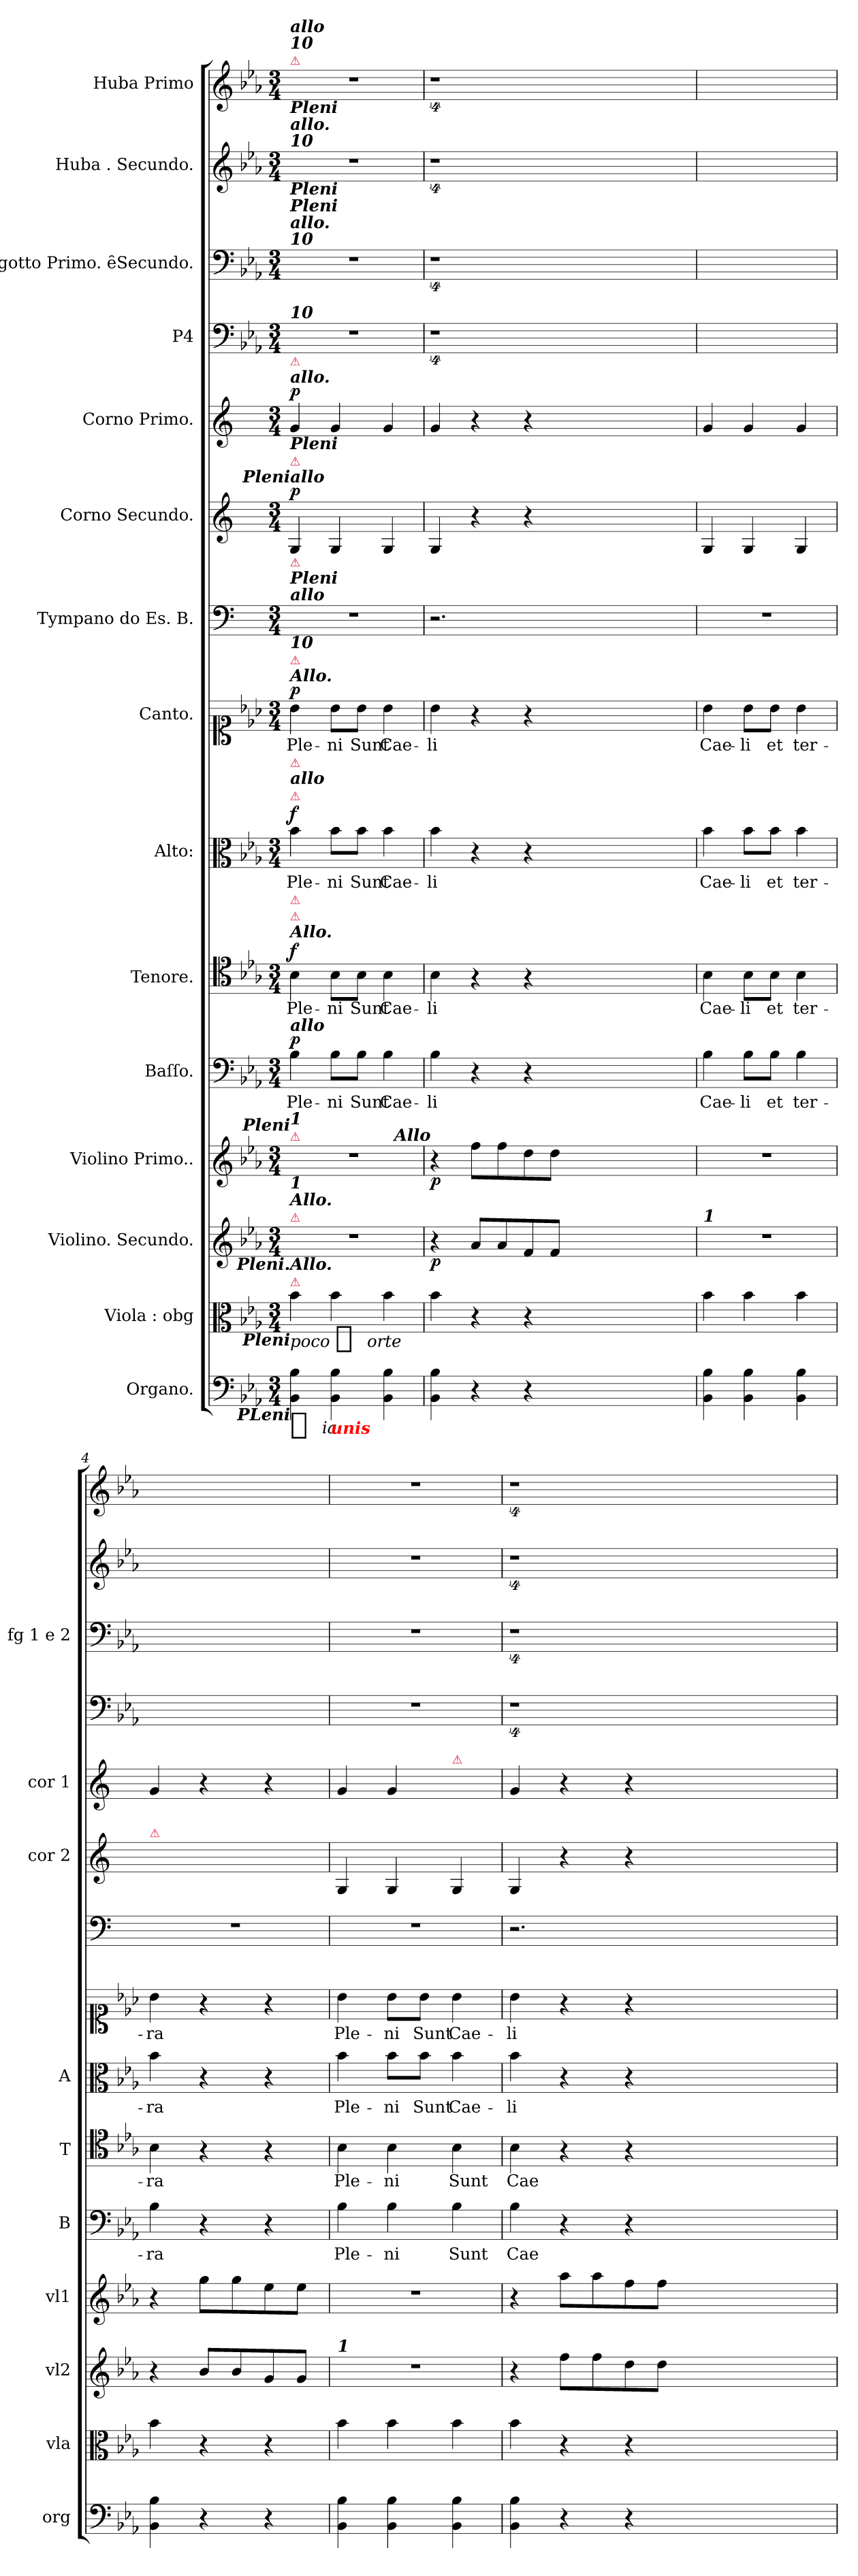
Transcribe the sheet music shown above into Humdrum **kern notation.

**kern	**dynam	**kern	**dynam	**kern	**dynam	**kern	**dynam	**kern	**text	**dynam	**kern	**text	**dynam	**kern	**text	**dynam	**kern	**text	**dynam	**kern	**kern	**dynam	**kern	**dynam	**kern	**kern	**kern	**kern
*part15	*part15	*part14	*part14	*part13	*part13	*part12	*part12	*part11	*part11	*part11	*part10	*part10	*part10	*part9	*part9	*part9	*part8	*part8	*part8	*part7	*part6	*part6	*part5	*part5	*part4	*part3	*part2	*part1
*staff15	*staff15	*staff14	*staff14	*staff13	*staff13	*staff12	*staff12	*staff11	*staff11	*staff11	*staff10	*staff10	*staff10	*staff9	*staff9	*staff9	*staff8	*staff8	*staff8	*staff7	*staff6	*staff6	*staff5	*staff5	*staff4	*staff3	*staff2	*staff1
*I"Organo.	*	*I"Viola : obg	*	*I"Violino. Secundo.	*	*I"Violino Primo..	*	*I"Baſſo.	*	*	*I"Tenore.	*	*	*I"Alto:	*	*	*I"Canto.	*	*	*I"Tympano do Es. B.	*I"Corno Secundo.	*	*I"Corno Primo.	*	*I"P4	*I"Fagotto Primo. ȇSecundo.	*I"Huba . Secundo.	*I"Huba Primo
*I'org	*	*I'vla	*	*I'vl2	*	*I'vl1	*	*I'B	*	*	*I'T	*	*	*I'A	*	*	*	*	*	*	*I'cor 2	*	*I'cor 1	*	*	*I'fg 1 e 2	*	*
*clefF4	*	*clefC3	*	*clefG2	*	*clefG2	*	*clefF4	*	*	*clefC4	*	*	*clefC3	*	*	*clefC1	*	*	*clefF4	*clefG2	*	*clefG2	*	*clefF4	*clefF4	*clefG2	*clefG2
*	*	*	*	*	*	*	*	*	*	*	*	*	*	*	*	*	*	*	*	*ITrd1c1	*ITrd5c9	*	*ITrd5c9	*	*	*	*	*
*k[b-e-a-]	*	*k[b-e-a-]	*	*k[b-e-a-]	*	*k[b-e-a-]	*	*k[b-e-a-]	*	*	*k[b-e-a-]	*	*	*k[b-e-a-]	*	*	*k[b-e-a-]	*	*	*k[f#c#g#d#a#]	*k[b-e-a-]	*	*k[b-e-a-]	*	*k[b-e-a-]	*k[b-e-a-]	*k[b-e-a-]	*k[b-e-a-]
*E-:	*	*E-:	*	*E-:	*	*E-:	*	*E-:	*	*	*E-:	*	*	*E-:	*	*	*E-:	*	*	*	*	*	*	*	*E-:	*E-:	*E-:	*E-:
*M3/4	*	*M3/4	*	*M3/4	*	*M3/4	*	*M3/4	*	*	*M3/4	*	*	*M3/4	*	*	*M3/4	*	*	*M3/4	*M3/4	*	*M3/4	*	*M3/4	*M3/4	*M3/4	*M3/4
=1	=1	=1	=1	=1	=1	=1	=1	=1	=1	=1	=1	=1	=1	=1	=1	=1	=1	=1	=1	=1	=1	=1	=1	=1	=1	=1	=1	=1
!	!	!	!	!	!	!	!	!	!	!	!	!	!	!	!	!	!	!	!	!	!	!	!	!	!	!	!	!LO:TX:a:color=crimson:t=⚠
!	!	!	!	!	!	!	!	!	!	!	!	!	!	!	!	!	!	!	!	!	!	!	!	!	!	!	!	!LO:TX:a:Bi:t=10
!	!	!	!	!	!	!	!	!	!	!	!	!	!	!	!	!	!	!	!	!	!	!	!	!	!	!	!	!LO:TX:a:Bi:t=allo
!	!	!	!	!	!	!	!	!	!	!	!	!	!	!	!	!	!	!	!	!	!	!	!	!	!	!	!	!LO:TX:b:Bi:t=Pleni
!	!	!	!	!	!	!	!	!	!	!	!	!	!	!	!	!	!	!	!	!	!	!	!	!	!	!	!LO:TX:a:Bi:t=10	!
!	!	!	!	!	!	!	!	!	!	!	!	!	!	!	!	!	!	!	!	!	!	!	!	!	!	!	!LO:TX:a:Bi:t=allo.	!
!	!	!	!	!	!	!	!	!	!	!	!	!	!	!	!	!	!	!	!	!	!	!	!	!	!	!	!LO:TX:b:Bi:t=Pleni	!
!	!	!	!	!	!	!	!	!	!	!	!	!	!	!	!	!	!	!	!	!	!	!	!	!	!	!LO:TX:a:Bi:t=10	!	!
!	!	!	!	!	!	!	!	!	!	!	!	!	!	!	!	!	!	!	!	!	!	!	!	!	!	!LO:TX:a:Bi:t=allo.	!	!
!	!	!	!	!	!	!	!	!	!	!	!	!	!	!	!	!	!	!	!	!	!	!	!	!	!	!LO:TX:a:Bi:t=Pleni	!	!
!	!	!	!	!	!	!	!	!	!	!	!	!	!	!	!	!	!	!	!	!	!	!	!	!	!LO:TX:a:Bi:t=10	!	!	!
!	!	!	!	!	!	!	!	!	!	!	!	!	!	!	!	!	!	!	!	!	!	!	!LO:TX:a:Bi:t=allo.	!	!	!	!	!
!	!	!	!	!	!	!	!	!	!	!	!	!	!	!	!	!	!	!	!	!	!	!	!LO:TX:b:Bi:t=Pleni	!	!	!	!	!
!	!	!	!	!	!	!	!	!	!	!	!	!	!	!	!	!	!	!	!	!	!	!	!LO:TX:a:color=crimson:t=⚠	!	!	!	!	!
!	!	!	!	!	!	!	!	!	!	!	!	!	!	!	!	!	!	!	!	!	!LO:TX:a:Bi:t=allo	!	!	!	!	!	!	!
!	!	!	!	!	!	!	!	!	!	!	!	!	!	!	!	!	!	!	!	!	!LO:TX:a:Bi:rj:t=Pleni	!	!	!	!	!	!	!
!	!	!	!	!	!	!	!	!	!	!	!	!	!	!	!	!	!	!	!	!	!LO:TX:a:color=crimson:t=⚠	!	!	!	!	!	!	!
!	!	!	!	!	!	!	!	!	!	!	!	!	!	!	!	!	!	!	!	!LO:TX:b:Bi:t=10	!	!	!	!	!	!	!	!
!	!	!	!	!	!	!	!	!	!	!	!	!	!	!	!	!	!	!	!	!LO:TX:a:Bi:t=allo	!	!	!	!	!	!	!	!
!	!	!	!	!	!	!	!	!	!	!	!	!	!	!	!	!	!	!	!	!LO:TX:a:Bi:t=Pleni	!	!	!	!	!	!	!	!
!	!	!	!	!	!	!	!	!	!	!	!	!	!	!	!	!	!	!	!	!LO:TX:a:color=crimson:t=⚠	!	!	!	!	!	!	!	!
!	!	!	!	!	!	!	!	!	!	!	!	!	!	!	!	!	!LO:TX:a:Bi:t=Allo.	!	!	!	!	!	!	!	!	!	!	!
!	!	!	!	!	!	!	!	!	!	!	!	!	!	!	!	!	!LO:TX:a:color=crimson:t=⚠	!	!	!	!	!	!	!	!	!	!	!
!	!	!	!	!	!	!	!	!	!	!	!	!	!	!LO:TX:a:color=crimson:t=⚠	!	!	!	!	!	!	!	!	!	!	!	!	!	!
!	!	!	!	!	!	!	!	!	!	!	!	!	!	!LO:TX:a:Bi:t=allo	!	!	!	!	!	!	!	!	!	!	!	!	!	!
!	!	!	!	!	!	!	!	!	!	!	!	!	!	!LO:TX:a:color=crimson:t=⚠	!	!	!	!	!	!	!	!	!	!	!	!	!	!
!	!	!	!	!	!	!	!	!	!	!	!LO:TX:a:Bi:t=Allo.	!	!	!	!	!	!	!	!	!	!	!	!	!	!	!	!	!
!	!	!	!	!	!	!	!	!	!	!	!LO:TX:a:color=crimson:t=⚠	!	!	!	!	!	!	!	!	!	!	!	!	!	!	!	!	!
!	!	!	!	!	!	!	!	!	!	!	!LO:TX:a:color=crimson:t=⚠	!	!	!	!	!	!	!	!	!	!	!	!	!	!	!	!	!
!	!	!	!	!	!	!	!	!LO:TX:a:Bi:t=allo	!	!	!	!	!	!	!	!	!	!	!	!	!	!	!	!	!	!	!	!
!	!	!	!	!	!	!LO:TX:a:color=crimson:t=⚠	!	!	!	!	!	!	!	!	!	!	!	!	!	!	!	!	!	!	!	!	!	!
!	!	!	!	!	!	!LO:TX:a:Bi:t=1	!	!	!	!	!	!	!	!	!	!	!	!	!	!	!	!	!	!	!	!	!	!
!	!	!	!	!	!	!LO:TX:a:Bi:rj:t=Pleni	!	!	!	!	!	!	!	!	!	!	!	!	!	!	!	!	!	!	!	!	!	!
!	!	!	!	!LO:TX:a:color=crimson:t=⚠	!	!	!	!	!	!	!	!	!	!	!	!	!	!	!	!	!	!	!	!	!	!	!	!
!	!	!	!	!LO:TX:a:Bi:t=Allo.	!	!	!	!	!	!	!	!	!	!	!	!	!	!	!	!	!	!	!	!	!	!	!	!
!	!	!	!	!LO:TX:a:Bi:t=1	!	!	!	!	!	!	!	!	!	!	!	!	!	!	!	!	!	!	!	!	!	!	!	!
!	!	!	!	!LO:TX:b:Bi:rj:t=Pleni.	!	!	!	!	!	!	!	!	!	!	!	!	!	!	!	!	!	!	!	!	!	!	!	!
!	!	!LO:TX:a:color=crimson:t=⚠	!	!	!	!	!	!	!	!	!	!	!	!	!	!	!	!	!	!	!	!	!	!	!	!	!	!
!	!	!LO:TX:a:Bi:t=Allo.	!	!	!	!	!	!	!	!	!	!	!	!	!	!	!	!	!	!	!	!	!	!	!	!	!	!
!	!	!LO:TX:b:Bi:rj:t=Pleni	!	!	!	!	!	!	!	!	!	!	!	!	!	!	!	!	!	!	!	!	!	!	!	!	!	!
!LO:TX:b:Bi:rj:t=PLeni	!	!	!	!	!	!	!	!	!	!	!	!	!	!	!	!	!	!	!	!	!	!	!	!	!	!	!	!
!	!LO:DY:b:t=%s ia	!	!LO:DY:b:t=poco %s orte	!	!	!	!	!	!	!LO:DY:b	!	!	!LO:DY:a	!	!	!LO:DY:b	!	!	!LO:DY:b	!	!	!LO:DY:a	!	!LO:DY:a	!	!	!	!
4BB-\ 4B-\	p	4b-\	f	2.r	.	2.r	.	4B-\	Ple-	p	4B-\	Ple-	f	4b-\	Ple-	f	4b-\	Ple-	p	2.r	4BB-/	p	4B-/	p	2.r	2.r	2.r	2.r
!LO:TX:b:Bi:color=red:t=unis	!	!	!	!	!	!	!	!	!	!	!	!	!	!	!	!	!	!	!	!	!	!	!	!	!	!	!	!
4BB-\ 4B-\	.	4b-\	.	.	.	.	.	8B-\L	-ni	.	8B-\L	-ni	.	8b-\L	-ni	.	8b-\L	-ni	.	.	4BB-/	.	4B-/	.	.	.	.	.
.	.	.	.	.	.	.	.	8B-\J	Sunt	.	8B-\J	Sunt	.	8b-\J	Sunt	.	8b-\J	Sunt	.	.	.	.	.	.	.	.	.	.
4BB-\ 4B-\	.	4b-\	.	.	.	.	.	4B-\	Cae-	.	4B-\	Cae-	.	4b-\	Cae-	.	4b-\	Cae-	.	.	4BB-/	.	4B-/	.	.	.	.	.
=2	=2	=2	=2	=2	=2	=2	=2	=2	=2	=2	=2	=2	=2	=2	=2	=2	=2	=2	=2	=2	=2	=2	=2	=2	=2	=2	=2	=2
!	!	!	!	!	!	!LO:TX:a:Bi:rj:t=Allo	!	!	!	!	!	!	!	!	!	!	!	!	!	!	!	!	!	!	!	!	!	!
4BB-\ 4B-\	.	4b-\	.	4r	p	4r	p	4B-\	-li	.	4B-\	-li	.	4b-\	-li	.	4b-\	-li	.	2.r	4BB-/	.	4B-/	.	4%9r	4%9r	4%9r	4%9r
4r	.	4r	.	8a-/L	.	8ff\L	.	4r	.	.	4r	.	.	4r	.	.	4r	.	.	.	4r	.	4r	.	.	.	.	.
.	.	.	.	8a-/	.	8ff\	.	.	.	.	.	.	.	.	.	.	.	.	.	.	.	.	.	.	.	.	.	.
4r	.	4r	.	8f/	.	8dd\	.	4r	.	.	4r	.	.	4r	.	.	4r	.	.	.	4r	.	4r	.	.	.	.	.
.	.	.	.	8f/J	.	8dd\J	.	.	.	.	.	.	.	.	.	.	.	.	.	.	.	.	.	.	.	.	.	.
1.ryy	.	1.ryy	.	1.ryy	.	1.ryy	.	1.ryy	.	.	1.ryy	.	.	1.ryy	.	.	1.ryy	.	.	1.ryy	1.ryy	.	1.ryy	.	.	.	.	.
=3	=3	=3	=3	=3	=3	=3	=3	=3	=3	=3	=3	=3	=3	=3	=3	=3	=3	=3	=3	=3	=3	=3	=3	=3	=3	=3	=3	=3
!	!	!	!	!LO:TX:a:Bi:t=1	!	!	!	!	!	!	!	!	!	!	!	!	!	!	!	!	!	!	!	!	!	!	!	!
4BB-\ 4B-\	.	4b-\	.	2.r	.	2.r	.	4B-\	Cae-	.	4B-\	Cae-	.	4b-\	Cae-	.	4b-\	Cae-	.	2.r	4BB-/	.	4B-/	.	2.ryy	2.ryy	2.ryy	2.ryy
4BB-\ 4B-\	.	4b-\	.	.	.	.	.	8B-\L	-li	.	8B-\L	-li	.	8b-\L	-li	.	8b-\L	-li	.	.	4BB-/	.	4B-/	.	.	.	.	.
.	.	.	.	.	.	.	.	8B-\J	et	.	8B-\J	et	.	8b-\J	et	.	8b-\J	et	.	.	.	.	.	.	.	.	.	.
4BB-\ 4B-\	.	4b-\	.	.	.	.	.	4B-\	ter-	.	4B-\	ter-	.	4b-\	ter-	.	4b-\	ter-	.	.	4BB-/	.	4B-/	.	.	.	.	.
=4	=4	=4	=4	=4	=4	=4	=4	=4	=4	=4	=4	=4	=4	=4	=4	=4	=4	=4	=4	=4	=4	=4	=4	=4	=4	=4	=4	=4
!	!	!	!	!	!	!	!	!	!	!	!	!	!	!	!	!	!	!	!	!	!LO:TX:a:color=crimson:t=⚠	!	!	!	!	!	!	!
4BB-\ 4B-\	.	4b-\	.	4r	.	4r	.	4B-\	-ra	.	4B-\	-ra	.	4b-\	-ra	.	4b-\	-ra	.	2.r	2.ryy	.	4B-/	.	2.ryy	2.ryy	2.ryy	2.ryy
4r	.	4r	.	8b-/L	.	8gg\L	.	4r	.	.	4r	.	.	4r	.	.	4r	.	.	.	.	.	4r	.	.	.	.	.
.	.	.	.	8b-/	.	8gg\	.	.	.	.	.	.	.	.	.	.	.	.	.	.	.	.	.	.	.	.	.	.
4r	.	4r	.	8g/	.	8ee-\	.	4r	.	.	4r	.	.	4r	.	.	4r	.	.	.	.	.	4r	.	.	.	.	.
.	.	.	.	8g/J	.	8ee-\J	.	.	.	.	.	.	.	.	.	.	.	.	.	.	.	.	.	.	.	.	.	.
=5	=5	=5	=5	=5	=5	=5	=5	=5	=5	=5	=5	=5	=5	=5	=5	=5	=5	=5	=5	=5	=5	=5	=5	=5	=5	=5	=5	=5
!	!	!	!	!LO:TX:a:Bi:t=1	!	!	!	!	!	!	!	!	!	!	!	!	!	!	!	!	!	!	!	!	!	!	!	!
4BB-\ 4B-\	.	4b-\	.	2.r	.	2.r	.	4B-\	Ple-	.	4B-\	Ple-	.	4b-\	Ple-	.	4b-\	Ple-	.	2.r	4BB-/	.	4B-/	.	2.r	2.r	2.r	2.r
4BB-\ 4B-\	.	4b-\	.	.	.	.	.	4B-\	-ni	.	4B-\	-ni	.	8b-\L	-ni	.	8b-\L	-ni	.	.	4BB-/	.	4B-/	.	.	.	.	.
.	.	.	.	.	.	.	.	.	.	.	.	.	.	8b-\J	Sunt	.	8b-\J	Sunt	.	.	.	.	.	.	.	.	.	.
!	!	!	!	!	!	!	!	!	!	!	!	!	!	!	!	!	!	!	!	!	!	!	!LO:TX:a:color=crimson:t=⚠	!	!	!	!	!
4BB-\ 4B-\	.	4b-\	.	.	.	.	.	4B-\	Sunt	.	4B-\	Sunt	.	4b-\	Cae-	.	4b-\	Cae-	.	.	4BB-/	.	4ryy	.	.	.	.	.
=6	=6	=6	=6	=6	=6	=6	=6	=6	=6	=6	=6	=6	=6	=6	=6	=6	=6	=6	=6	=6	=6	=6	=6	=6	=6	=6	=6	=6
4BB-\ 4B-\	.	4b-\	.	4r	.	4r	.	4B-\	Cae-	.	4B-\	Cae-	.	4b-\	-li	.	4b-\	-li	.	2.r	4BB-/	.	4B-/	.	4%9r	4%9r	4%9r	4%9r
4r	.	4r	.	8ff\L	.	8aa-\L	.	4r	.	.	4r	.	.	4r	.	.	4r	.	.	.	4r	.	4r	.	.	.	.	.
.	.	.	.	8ff\	.	8aa-\	.	.	.	.	.	.	.	.	.	.	.	.	.	.	.	.	.	.	.	.	.	.
4r	.	4r	.	8dd\	.	8ff\	.	4r	.	.	4r	.	.	4r	.	.	4r	.	.	.	4r	.	4r	.	.	.	.	.
.	.	.	.	8dd\J	.	8ff\J	.	.	.	.	.	.	.	.	.	.	.	.	.	.	.	.	.	.	.	.	.	.
1.ryy	.	1.ryy	.	1.ryy	.	1.ryy	.	1.ryy	.	.	1.ryy	.	.	1.ryy	.	.	1.ryy	.	.	1.ryy	1.ryy	.	1.ryy	.	.	.	.	.
=	=	=	=	=	=	=	=	=	=	=	=	=	=	=	=	=	=	=	=	=	=	=	=	=	=	=	=	=
*-	*-	*-	*-	*-	*-	*-	*-	*-	*-	*-	*-	*-	*-	*-	*-	*-	*-	*-	*-	*-	*-	*-	*-	*-	*-	*-	*-	*-
